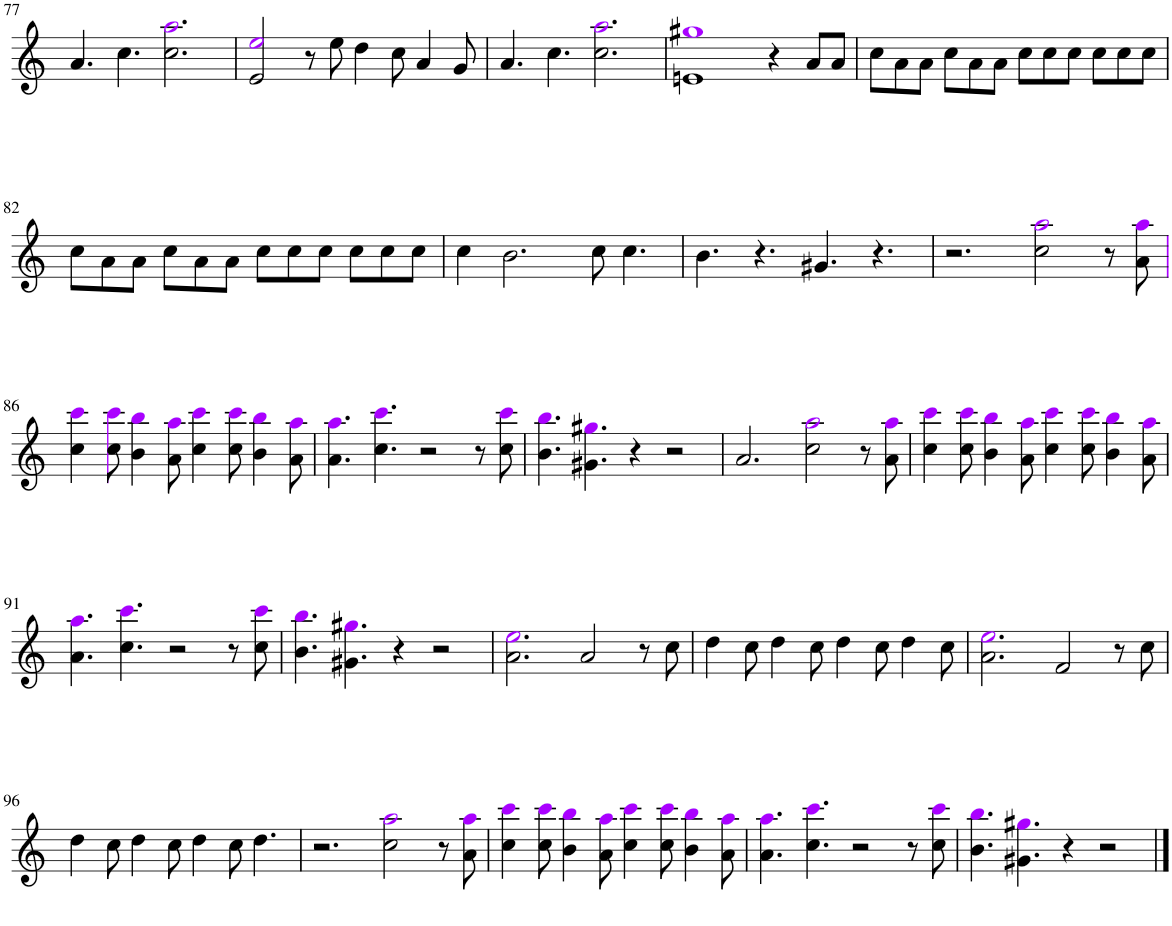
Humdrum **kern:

**kern
*part1
*staff1
*I"Flauta
*I'Fl.
!!LO:PB:g=z
*clefG2
*k[]
*M12/8
=77
4.a/
4.cc\
2.cc\ 2.aai\
=78
2e/ 2eei/
8r
8ee\
4dd\
8cc\
4a/
8g/
=79
4.a/
4.cc\
2.cc\ 2.aai\
=80
1en 1gg#Xi
4r
8a/L
8a/J
=81
8cc\L
8a\
8a\J
8cc\L
8a\
8a\J
8cc\L
8cc\
8cc\J
8cc\L
8cc\
8cc\J
!!LO:LB:g=z
=82
8cc\L
8a\
8a\J
8cc\L
8a\
8a\J
8cc\L
8cc\
8cc\J
8cc\L
8cc\
8cc\J
=83
4cc\
2.b\
8cc\
4.cc\
=84
4.b\
4.r
4.g#X/
4.r
=85
2.r
2cc\ 2aai\
8r
8a\ 8aai\
!!LO:LB:g=z
=86
4cc\ 4ccci\
8cc\ 8ccci\
4b\ 4bbi\
8a\ 8aai\
4cc\ 4ccci\
8cc\ 8ccci\
4b\ 4bbi\
8a\ 8aai\
=87
4.a\ 4.aai\
4.cc\ 4.ccci\
2r
8r
8cc\ 8ccci\
=88
4.b\ 4.bbi\
4.g#X\ 4.gg#Xi\
4r
2r
=89
2.a/
2cc\ 2aai\
8r
8a\ 8aai\
=90
4cc\ 4ccci\
8cc\ 8ccci\
4b\ 4bbi\
8a\ 8aai\
4cc\ 4ccci\
8cc\ 8ccci\
4b\ 4bbi\
8a\ 8aai\
!!LO:LB:g=z
=91
4.a\ 4.aai\
4.cc\ 4.ccci\
2r
8r
8cc\ 8ccci\
=92
4.b\ 4.bbi\
4.g#X\ 4.gg#Xi\
4r
2r
=93
2.a\ 2.eei\
2a/
8r
8cc\
=94
4dd\
8cc\
4dd\
8cc\
4dd\
8cc\
4dd\
8cc\
=95
2.a\ 2.eei\
2f/
8r
8cc\
!!LO:LB:g=z
=96
4dd\
8cc\
4dd\
8cc\
4dd\
8cc\
4.dd\
=97
2.r
2cc\ 2aai\
8r
8a\ 8aai\
=98
4cc\ 4ccci\
8cc\ 8ccci\
4b\ 4bbi\
8a\ 8aai\
4cc\ 4ccci\
8cc\ 8ccci\
4b\ 4bbi\
8a\ 8aai\
=99
4.a\ 4.aai\
4.cc\ 4.ccci\
2r
8r
8cc\ 8ccci\
=100
4.b\ 4.bbi\
4.g#X\ 4.gg#Xi\
4r
2r
==
*-
